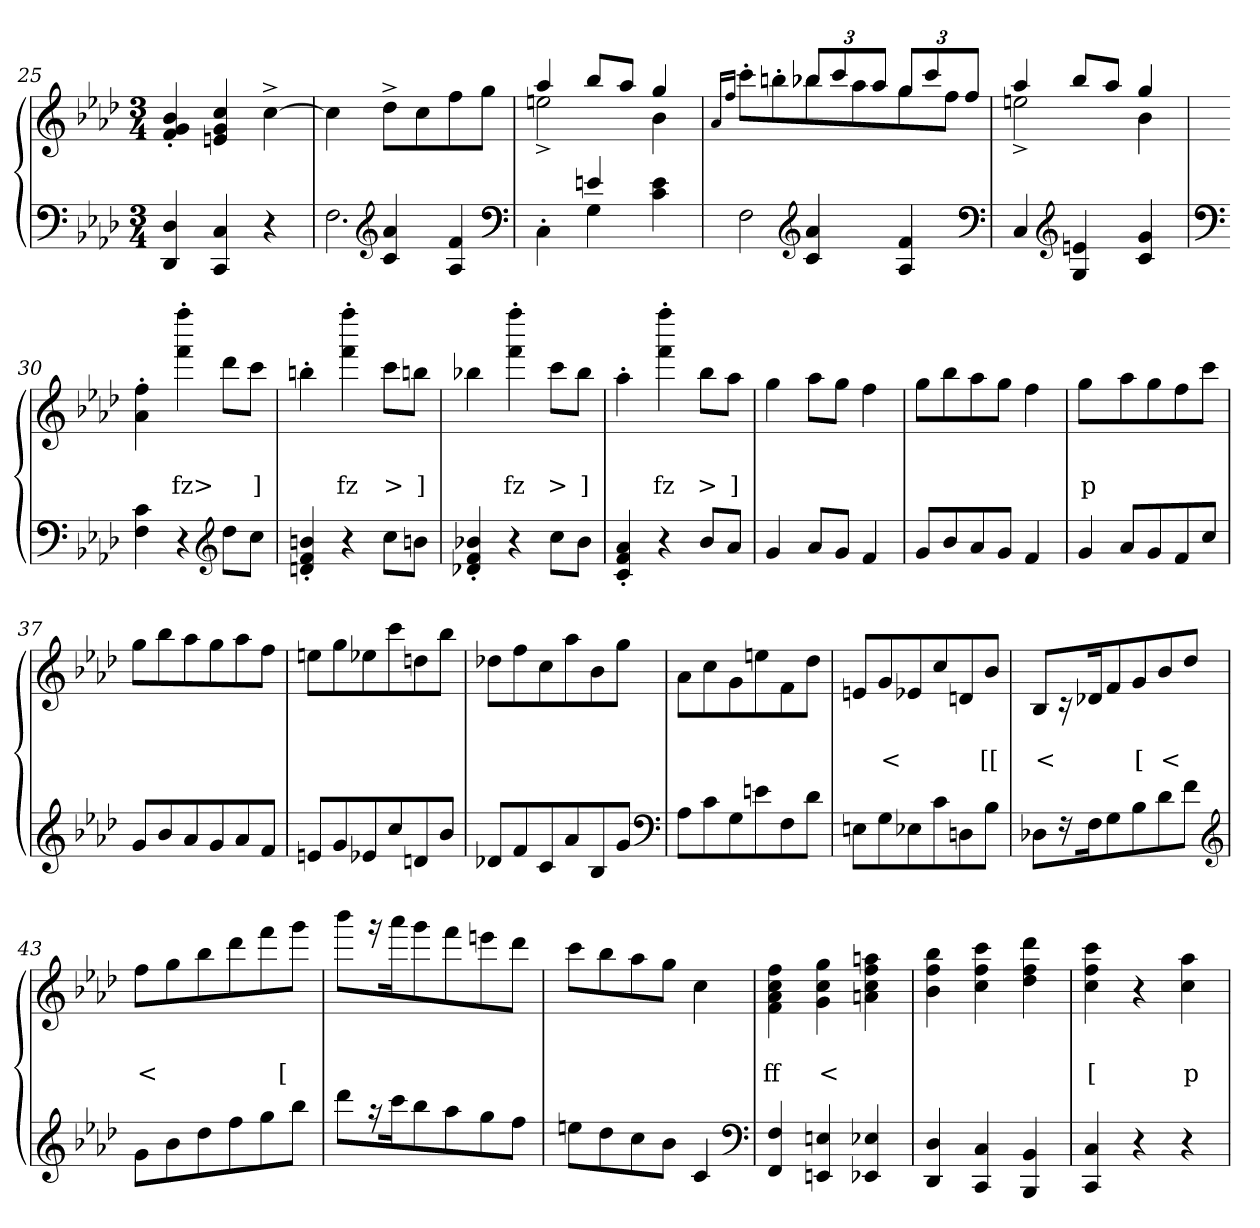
**kern	**kern	**text	**text
*part2	*part1	*part1	*part1
*staff2	*staff1	*staff1	*staff1
*clefF4	*clefG2	*	*
*k[b-e-a-d-]	*k[b-e-a-d-]	*	*
*M3/4	*M3/4	*	*
=25	=25	=25	=25
4D- 4DD-	4b-'> 4g'> 4f'>	.	.
4C 4CC	4cc 4g 4en	.	.
4r	[4cc^>	.	.
=26	=26	=26	=26
*^	*	*	*
4ryy	2.F	4cc]	.	.
*clefG2	*	*	*	*
4a- 4c	.	8dd-^>L	.	.
.	.	8cc	.	.
4f 4A-	.	8ff	.	.
.	.	8ggJ	.	.
*clefF4	*	*	*	*
=27	=27	=27	=27	=27
*	*	*^	*	*
4ryy	4C'>\	4aa-	2een^>	.	.
4en	4G	8bb-L	.	.	.
.	.	8aa-J	.	.	.
4ryy	4e 4c	4gg	4b-	.	.
=28	=28	=28	=28	=28	=28
.	.	16qqa-/L	.	.	.
.	.	16qqff/J	.	.	.
4ryy	2F	4ryy	8ccc'>L	.	.
.	.	.	8bbn'>	.	.
*clefG2	*	*	*	*	*
4a- 4c	.	12bb-L	8bb-X	.	.
.	.	12ccc	.	.	.
.	.	.	8aa-	.	.
.	.	12aa-J	.	.	.
4f 4A-	4ryy	12ggL	8gg	.	.
.	.	12ccc	.	.	.
.	.	.	8ffJ	.	.
.	.	12ffJ	.	.	.
*v	*v	*	*	*	*
*clefF4	*	*	*	*
=29	=29	=29	=29	=29
4C	4aa-	2een^>	.	.
*clefG2	*	*	*	*
4en 4G	8bb-L	.	.	.
.	8aa-J	.	.	.
4g 4c	4gg	4b-	.	.
*	*v	*v	*	*
=30	=30	=30	=30
*clefF4	*	*	*
4c 4F	4ff'> 4a-'>	.	.
4r	4ffff'> 4fff'>	.	fz>
*clefG2	*	*	*
8dd-L	8ddd-L	.	.
8ccJ	8cccJ	.	]
=31	=31	=31	=31
4bn'> 4f'> 4dn'>	4bbn'>	.	.
4r	4ffff'> 4fff'>	.	fz
8ccL	8cccL	.	>
8bnJ	8bbnJ	.	]
=32	=32	=32	=32
4b-X'> 4f'> 4d-X'>	4bb-X	.	.
4r	4ffff'> 4fff'>	.	fz
8ccL	8cccL	.	>
8b-J	8bb-J	.	]
=33	=33	=33	=33
4a-'> 4f'> 4c'>	4aa-'>	.	.
4r	4ffff'> 4fff'>	.	fz
8b-L	8bb-L	.	>
8a-J	8aa-J	.	]
=34	=34	=34	=34
4g	4gg	.	.
8a-L	8aa-L	.	.
8gJ	8ggJ	.	.
4f	4ff	.	.
=35	=35	=35	=35
8gL	8ggL	.	.
8b-	8bb-	.	.
8a-	8aa-	.	.
8gJ	8ggJ	.	.
4f	4ff	.	.
=36	=36	=36	=36
4g	4gg	.	p
8a-L	8aa-	.	.
8g	8gg	.	.
8f	8ff	.	.
8ccJ	8cccJ	.	.
=37	=37	=37	=37
8gL	8ggL	.	.
8b-	8bb-	.	.
8a-	8aa-	.	.
8g	8gg	.	.
8a-	8aa-	.	.
8fJ	8ffJ	.	.
=38	=38	=38	=38
8enL	8eenL	.	.
8g	8gg	.	.
8e-X	8ee-X	.	.
8cc	8ccc	.	.
8dn	8ddn	.	.
8b-J	8bb-J	.	.
=39	=39	=39	=39
8d-XL	8dd-XL	.	.
8f	8ff	.	.
8c	8cc	.	.
8a-	8aa-	.	.
8B-	8b-	.	.
8gJ	8ggJ	.	.
*clefF4	*	*	*
=40	=40	=40	=40
8A-L	8a-L	.	.
8c	8cc	.	.
8G	8g	.	.
8en	8een	.	.
8F	8f	.	.
8d-J	8dd-J	.	.
=41	=41	=41	=41
8EnL	8enL	.	.
8G	8g	.	<
8E-X	8e-X	.	.
8c	8cc	.	.
8Dn	8dn	.	.
8B-J	8b-J	.	[[
=42	=42	=42	=42
8D-XL	8B-L	.	<
16r	16r	.	.
16F	16d-X	.	.
8G	8f	.	.
8B-	8g	.	[
8d-	8b-	.	<
8fJ	8dd-J	.	.
*clefG2	*	*	*
=43	=43	=43	=43
8gL	8ffL	.	<
8b-	8gg	.	.
8dd-	8bb-	.	.
8ff	8ddd-	.	.
8gg	8fff	.	.
8bb-J	8gggJ	.	[
=44	=44	=44	=44
8ddd-L	8bbb-L	.	.
16r	16r	.	.
16ccc	16aaa-	.	.
8bb-	8ggg	.	.
8aa-	8fff	.	.
8gg	8eeen	.	.
8ffJ	8ddd-J	.	.
=45	=45	=45	=45
8eenL	8cccL	.	.
8dd-	8bb-	.	.
8cc	8aa-	.	.
8b-J	8ggJ	.	.
4c	4cc	.	.
*clefF4	*	*	*
=46	=46	=46	=46
4F 4FF	4ff 4cc 4a- 4f	.	ff
4En 4EEn	4gg 4cc 4g	.	<
4E-X 4EE-X	4aan 4ff 4cc 4an	.	.
=47	=47	=47	=47
4D- 4DD-	4bb- 4ff 4b-	.	.
4C 4CC	4ccc 4ff 4cc	.	.
4BB- 4BBB-	4ddd- 4ff 4dd-	.	.
=48	=48	=48	=48
4C 4CC	4ccc 4ff 4cc	.	[
4r	4r	.	.
4r	4aa- 4cc	.	p
=	=	=	=
*-	*-	*-	*-
